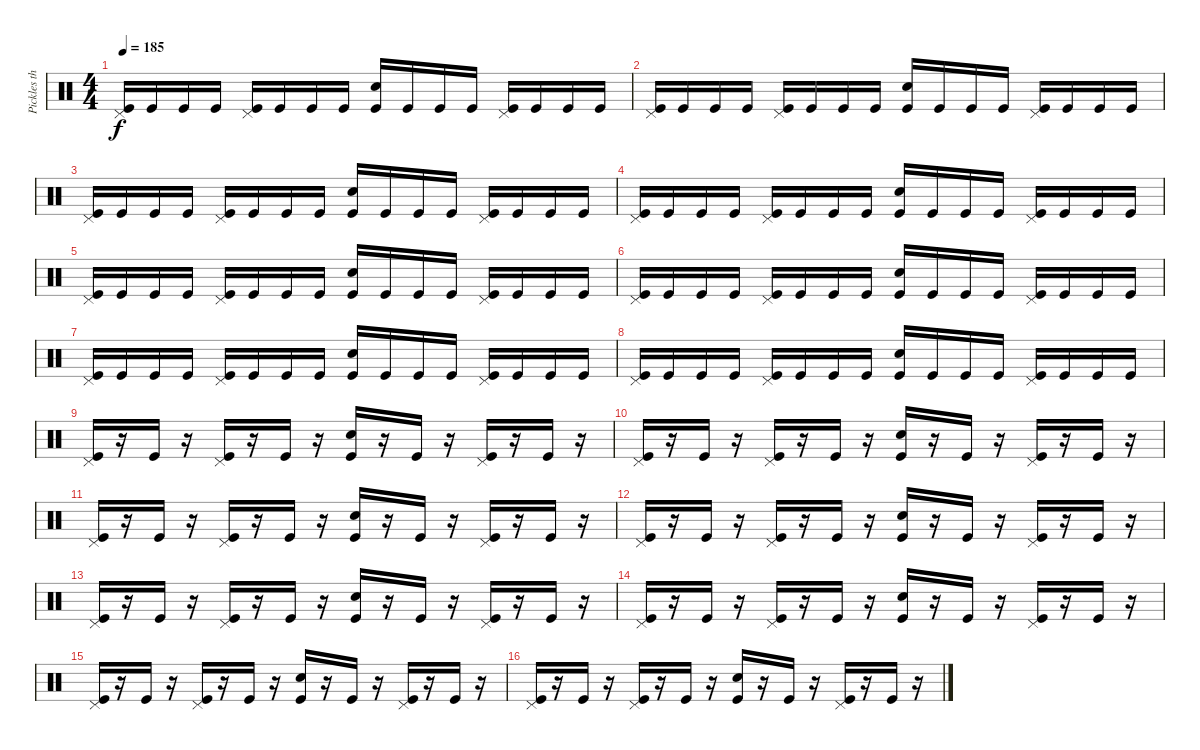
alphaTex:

\track ("Pickles the Drummer" "Pickles th") {instrument percussion}
\staff {score}
\articulation defaults
\ts (4 4)
\tempo 185
\clef neutral
\ks c
("Kick (hit)" "Pedal Hi-Hat (hit)").16{dy f} "Kick (hit)".16 "Kick (hit)".16 "Kick (hit)".16 ("Kick (hit)" "Pedal Hi-Hat (hit)").16 "Kick (hit)".16 "Kick (hit)".16 "Kick (hit)".16 ("Kick (hit)" "Snare (hit) 2").16 "Kick (hit)".16 "Kick (hit)".16 "Kick (hit)".16 ("Kick (hit)" "Pedal Hi-Hat (hit)").16 "Kick (hit)".16 "Kick (hit)".16 "Kick (hit)".16 |
("Kick (hit)" "Pedal Hi-Hat (hit)").16 "Kick (hit)".16 "Kick (hit)".16 "Kick (hit)".16 ("Kick (hit)" "Pedal Hi-Hat (hit)").16 "Kick (hit)".16 "Kick (hit)".16 "Kick (hit)".16 ("Kick (hit)" "Snare (hit) 2").16 "Kick (hit)".16 "Kick (hit)".16 "Kick (hit)".16 ("Kick (hit)" "Pedal Hi-Hat (hit)").16 "Kick (hit)".16 "Kick (hit)".16 "Kick (hit)".16 |
("Kick (hit)" "Pedal Hi-Hat (hit)").16 "Kick (hit)".16 "Kick (hit)".16 "Kick (hit)".16 ("Kick (hit)" "Pedal Hi-Hat (hit)").16 "Kick (hit)".16 "Kick (hit)".16 "Kick (hit)".16 ("Kick (hit)" "Snare (hit) 2").16 "Kick (hit)".16 "Kick (hit)".16 "Kick (hit)".16 ("Kick (hit)" "Pedal Hi-Hat (hit)").16 "Kick (hit)".16 "Kick (hit)".16 "Kick (hit)".16 |
("Kick (hit)" "Pedal Hi-Hat (hit)").16 "Kick (hit)".16 "Kick (hit)".16 "Kick (hit)".16 ("Kick (hit)" "Pedal Hi-Hat (hit)").16 "Kick (hit)".16 "Kick (hit)".16 "Kick (hit)".16 ("Kick (hit)" "Snare (hit) 2").16 "Kick (hit)".16 "Kick (hit)".16 "Kick (hit)".16 ("Kick (hit)" "Pedal Hi-Hat (hit)").16 "Kick (hit)".16 "Kick (hit)".16 "Kick (hit)".16 |
("Kick (hit)" "Pedal Hi-Hat (hit)").16 "Kick (hit)".16 "Kick (hit)".16 "Kick (hit)".16 ("Kick (hit)" "Pedal Hi-Hat (hit)").16 "Kick (hit)".16 "Kick (hit)".16 "Kick (hit)".16 ("Kick (hit)" "Snare (hit) 2").16 "Kick (hit)".16 "Kick (hit)".16 "Kick (hit)".16 ("Kick (hit)" "Pedal Hi-Hat (hit)").16 "Kick (hit)".16 "Kick (hit)".16 "Kick (hit)".16 |
("Kick (hit)" "Pedal Hi-Hat (hit)").16 "Kick (hit)".16 "Kick (hit)".16 "Kick (hit)".16 ("Kick (hit)" "Pedal Hi-Hat (hit)").16 "Kick (hit)".16 "Kick (hit)".16 "Kick (hit)".16 ("Kick (hit)" "Snare (hit) 2").16 "Kick (hit)".16 "Kick (hit)".16 "Kick (hit)".16 ("Kick (hit)" "Pedal Hi-Hat (hit)").16 "Kick (hit)".16 "Kick (hit)".16 "Kick (hit)".16 |
("Kick (hit)" "Pedal Hi-Hat (hit)").16 "Kick (hit)".16 "Kick (hit)".16 "Kick (hit)".16 ("Kick (hit)" "Pedal Hi-Hat (hit)").16 "Kick (hit)".16 "Kick (hit)".16 "Kick (hit)".16 ("Kick (hit)" "Snare (hit) 2").16 "Kick (hit)".16 "Kick (hit)".16 "Kick (hit)".16 ("Kick (hit)" "Pedal Hi-Hat (hit)").16 "Kick (hit)".16 "Kick (hit)".16 "Kick (hit)".16 |
("Kick (hit)" "Pedal Hi-Hat (hit)").16 "Kick (hit)".16 "Kick (hit)".16 "Kick (hit)".16 ("Kick (hit)" "Pedal Hi-Hat (hit)").16 "Kick (hit)".16 "Kick (hit)".16 "Kick (hit)".16 ("Kick (hit)" "Snare (hit) 2").16 "Kick (hit)".16 "Kick (hit)".16 "Kick (hit)".16 ("Kick (hit)" "Pedal Hi-Hat (hit)").16 "Kick (hit)".16 "Kick (hit)".16 "Kick (hit)".16 |
("Kick (hit)" "Pedal Hi-Hat (hit)").16 r.16 "Kick (hit)".16 r.16 ("Kick (hit)" "Pedal Hi-Hat (hit)").16 r.16 "Kick (hit)".16 r.16 ("Kick (hit)" "Snare (hit) 2").16 r.16 "Kick (hit)".16 r.16 ("Kick (hit)" "Pedal Hi-Hat (hit)").16 r.16 "Kick (hit)".16 r.16 |
("Kick (hit)" "Pedal Hi-Hat (hit)").16 r.16 "Kick (hit)".16 r.16 ("Kick (hit)" "Pedal Hi-Hat (hit)").16 r.16 "Kick (hit)".16 r.16 ("Kick (hit)" "Snare (hit) 2").16 r.16 "Kick (hit)".16 r.16 ("Kick (hit)" "Pedal Hi-Hat (hit)").16 r.16 "Kick (hit)".16 r.16 |
("Kick (hit)" "Pedal Hi-Hat (hit)").16 r.16 "Kick (hit)".16 r.16 ("Kick (hit)" "Pedal Hi-Hat (hit)").16 r.16 "Kick (hit)".16 r.16 ("Kick (hit)" "Snare (hit) 2").16 r.16 "Kick (hit)".16 r.16 ("Kick (hit)" "Pedal Hi-Hat (hit)").16 r.16 "Kick (hit)".16 r.16 |
("Kick (hit)" "Pedal Hi-Hat (hit)").16 r.16 "Kick (hit)".16 r.16 ("Kick (hit)" "Pedal Hi-Hat (hit)").16 r.16 "Kick (hit)".16 r.16 ("Kick (hit)" "Snare (hit) 2").16 r.16 "Kick (hit)".16 r.16 ("Kick (hit)" "Pedal Hi-Hat (hit)").16 r.16 "Kick (hit)".16 r.16 |
("Kick (hit)" "Pedal Hi-Hat (hit)").16 r.16 "Kick (hit)".16 r.16 ("Kick (hit)" "Pedal Hi-Hat (hit)").16 r.16 "Kick (hit)".16 r.16 ("Kick (hit)" "Snare (hit) 2").16 r.16 "Kick (hit)".16 r.16 ("Kick (hit)" "Pedal Hi-Hat (hit)").16 r.16 "Kick (hit)".16 r.16 |
("Kick (hit)" "Pedal Hi-Hat (hit)").16 r.16 "Kick (hit)".16 r.16 ("Kick (hit)" "Pedal Hi-Hat (hit)").16 r.16 "Kick (hit)".16 r.16 ("Kick (hit)" "Snare (hit) 2").16 r.16 "Kick (hit)".16 r.16 ("Kick (hit)" "Pedal Hi-Hat (hit)").16 r.16 "Kick (hit)".16 r.16 |
("Kick (hit)" "Pedal Hi-Hat (hit)").16 r.16 "Kick (hit)".16 r.16 ("Kick (hit)" "Pedal Hi-Hat (hit)").16 r.16 "Kick (hit)".16 r.16 ("Kick (hit)" "Snare (hit) 2").16 r.16 "Kick (hit)".16 r.16 ("Kick (hit)" "Pedal Hi-Hat (hit)").16 r.16 "Kick (hit)".16 r.16 |
("Kick (hit)" "Pedal Hi-Hat (hit)").16 r.16 "Kick (hit)".16 r.16 ("Kick (hit)" "Pedal Hi-Hat (hit)").16 r.16 "Kick (hit)".16 r.16 ("Kick (hit)" "Snare (hit) 2").16 r.16 "Kick (hit)".16 r.16 ("Kick (hit)" "Pedal Hi-Hat (hit)").16 r.16 "Kick (hit)".16 r.16
